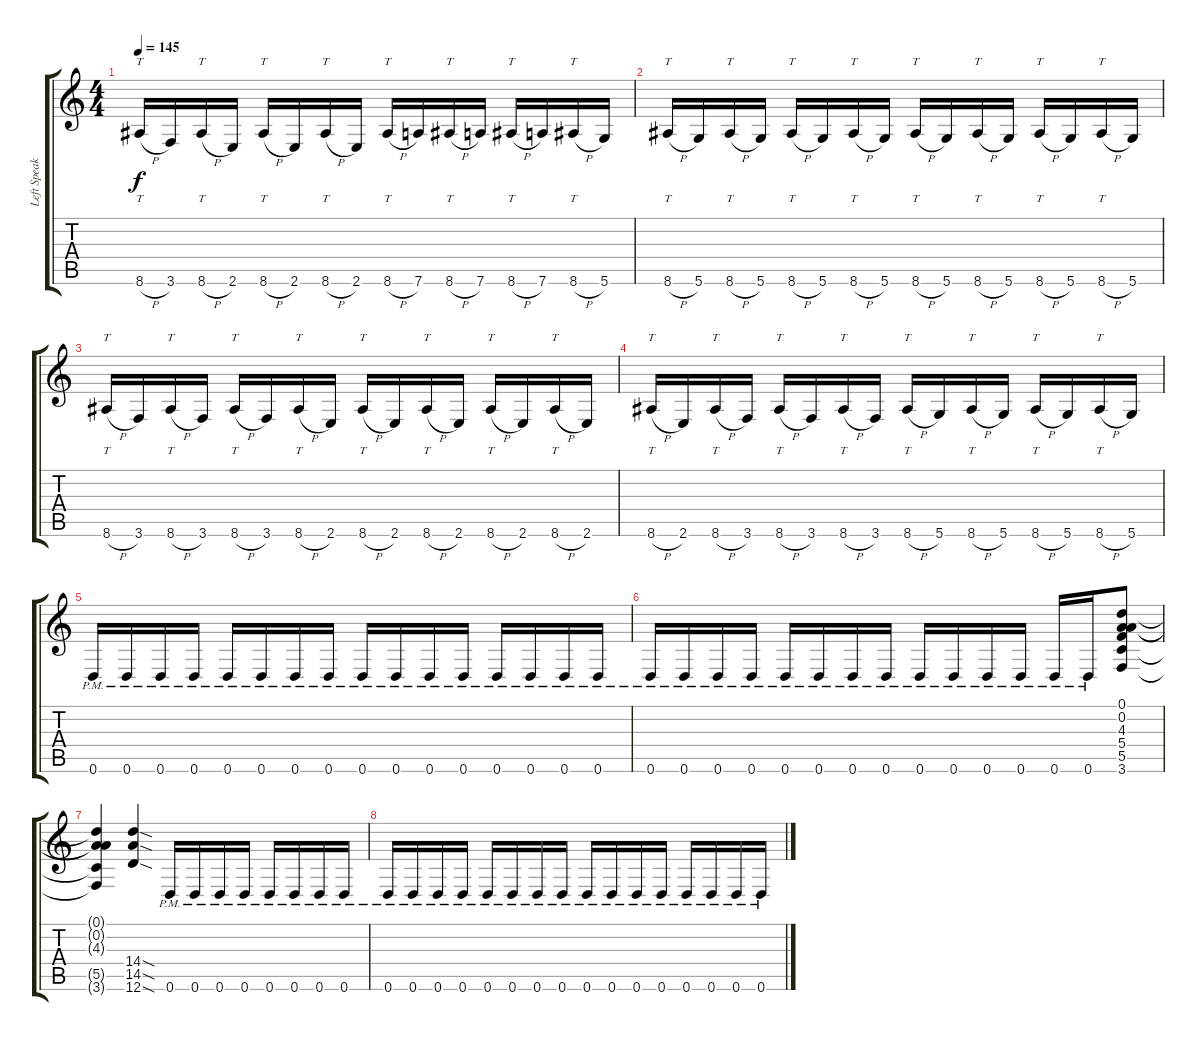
\track ("Left Speaker 1" "Left Speak") {instrument distortionguitar}
\staff {score tabs}
\tuning (D4 A3 F3 C3 G2 D2) {hide}
\ts (4 4)
\tempo 145
\clef g2
\ks c
8.6{h}.16{tt dy f} 3.6.16 8.6{h}.16{tt} 2.6.16 8.6{h}.16{tt} 2.6.16 8.6{h}.16{tt} 2.6.16 8.6{h}.16{tt} 7.6.16 8.6{h}.16{tt} 7.6.16 8.6{h}.16{tt} 7.6.16 8.6{h}.16{tt} 5.6.16 |
8.6{h}.16{tt} 5.6.16 8.6{h}.16{tt} 5.6.16 8.6{h}.16{tt} 5.6.16 8.6{h}.16{tt} 5.6.16 8.6{h}.16{tt} 5.6.16 8.6{h}.16{tt} 5.6.16 8.6{h}.16{tt} 5.6.16 8.6{h}.16{tt} 5.6.16 |
8.6{h}.16{tt} 3.6.16 8.6{h}.16{tt} 3.6.16 8.6{h}.16{tt} 3.6.16 8.6{h}.16{tt} 2.6.16 8.6{h}.16{tt} 2.6.16 8.6{h}.16{tt} 2.6.16 8.6{h}.16{tt} 2.6.16 8.6{h}.16{tt} 2.6.16 |
8.6{h}.16{tt} 2.6.16 8.6{h}.16{tt} 3.6.16 8.6{h}.16{tt} 3.6.16 8.6{h}.16{tt} 3.6.16 8.6{h}.16{tt} 5.6.16 8.6{h}.16{tt} 5.6.16 8.6{h}.16{tt} 5.6.16 8.6{h}.16{tt} 5.6.16 |
0.6{pm}.16 0.6{pm}.16 0.6{pm}.16 0.6{pm}.16 0.6{pm}.16 0.6{pm}.16 0.6{pm}.16 0.6{pm}.16 0.6{pm}.16 0.6{pm}.16 0.6{pm}.16 0.6{pm}.16 0.6{pm}.16 0.6{pm}.16 0.6{pm}.16 0.6{pm}.16 |
0.6{pm}.16 0.6{pm}.16 0.6{pm}.16 0.6{pm}.16 0.6{pm}.16 0.6{pm}.16 0.6{pm}.16 0.6{pm}.16 0.6{pm}.16 0.6{pm}.16 0.6{pm}.16 0.6{pm}.16 0.6{pm}.16 0.6{pm}.16 (0.1 0.2 4.3 5.4 5.5 3.6).8 |
(0.1{t} 0.2{t} 4.3{t} 5.5{t} 3.6{t}).4 (14.4{sod} 14.5{sod} 12.6{sod}).4 0.6{pm}.16 0.6{pm}.16 0.6{pm}.16 0.6{pm}.16 0.6{pm}.16 0.6{pm}.16 0.6{pm}.16 0.6{pm}.16 |
0.6{pm}.16 0.6{pm}.16 0.6{pm}.16 0.6{pm}.16 0.6{pm}.16 0.6{pm}.16 0.6{pm}.16 0.6{pm}.16 0.6{pm}.16 0.6{pm}.16 0.6{pm}.16 0.6{pm}.16 0.6{pm}.16 0.6{pm}.16 0.6{pm}.16 0.6{pm}.16
